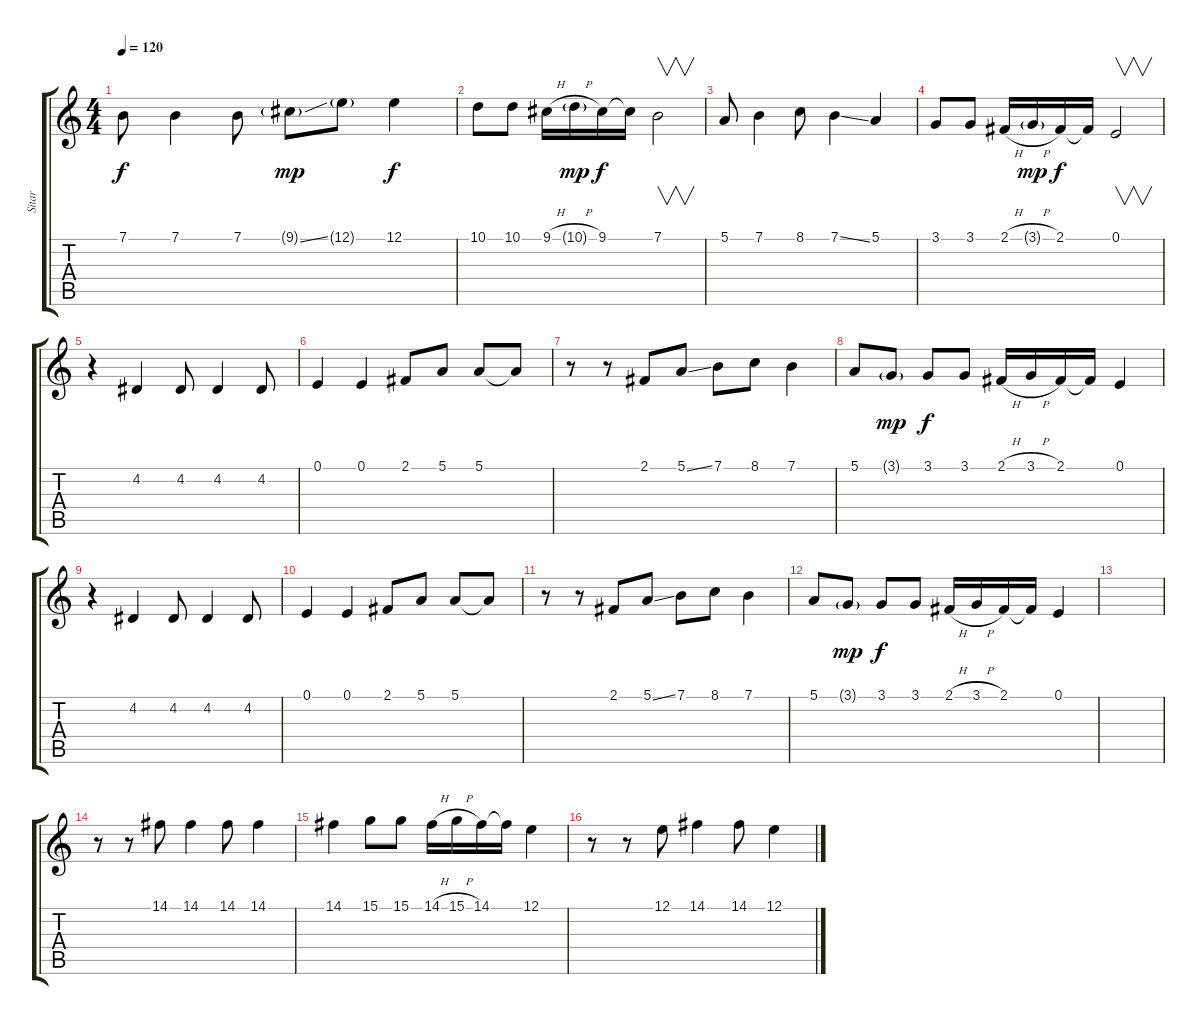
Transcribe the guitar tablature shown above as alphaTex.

\track ("Sitar" "Sitar") {instrument sitar}
\staff {score tabs}
\tuning (E4 B3 G3 D3 A2 E2) {hide}
\ts (4 4)
\tempo 120
\clef g2
\ks c
7.1.8{dy f volume 13} 7.1.4 7.1.8 9.1{ss g}.8{dy mp} 12.1{g}.8 12.1.4{dy f} |
10.1.8 10.1.8 9.1{h}.16 10.1{h g}.16{dy mp} 9.1.16{dy f} 9.1{t}.16 7.1.2{v} |
5.1.8 7.1.4 8.1.8 7.1{ss}.4 5.1.4 |
3.1.8 3.1.8 2.1{h}.16 3.1{h g}.16{dy mp} 2.1.16{dy f} 2.1{t}.16 0.1.2{v} |
r.4 4.2.4 4.2.8 4.2.4 4.2.8 |
0.1.4 0.1.4 2.1.8 5.1.8 5.1.8 5.1{t}.8 |
r.8 r.8 2.1.8 5.1{ss}.8 7.1.8 8.1.8 7.1.4 |
5.1.8 3.1{g}.8{dy mp} 3.1.8{dy f} 3.1.8 2.1{h}.16 3.1{h}.16 2.1.16 2.1{t}.16 0.1.4 |
r.4 4.2.4 4.2.8 4.2.4 4.2.8 |
0.1.4 0.1.4 2.1.8 5.1.8 5.1.8 5.1{t}.8 |
r.8 r.8 2.1.8 5.1{ss}.8 7.1.8 8.1.8 7.1.4 |
5.1.8 3.1{g}.8{dy mp} 3.1.8{dy f} 3.1.8 2.1{h}.16 3.1{h}.16 2.1.16 2.1{t}.16 0.1.4 |
|
r.8 r.8 14.1.8 14.1.4 14.1.8 14.1.4 |
14.1.4 15.1.8 15.1.8 14.1{h}.16 15.1{h}.16 14.1.16 14.1{t}.16 12.1.4 |
r.8 r.8 12.1.8 14.1.4 14.1.8 12.1.4
